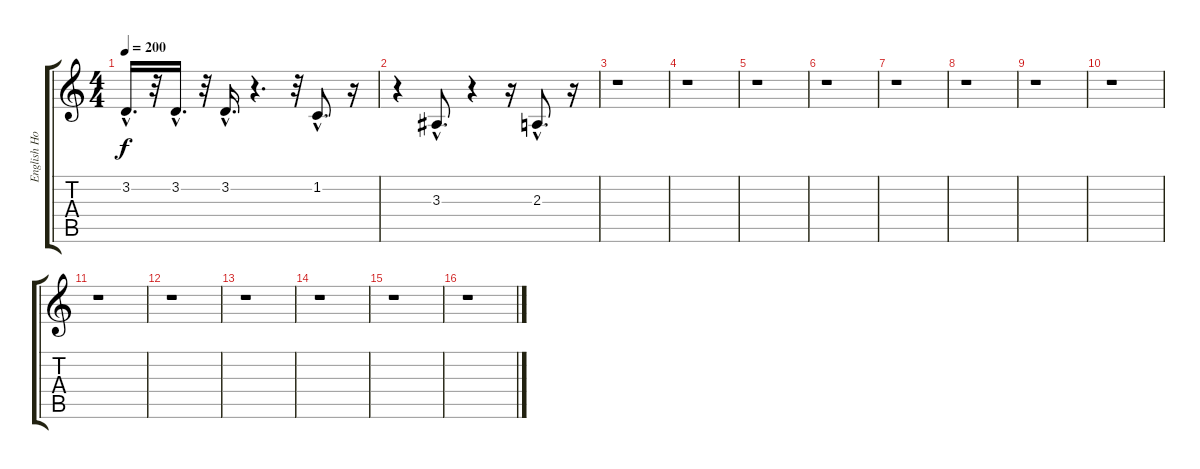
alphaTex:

\track ("English Horns" "English Ho") {instrument englishhorn}
\staff {score tabs}
\tuning (E4 B3 G3 D3 A2 E2) {hide}
\ts (4 4)
\tempo 200
\clef g2
\ks c
3.2{hac}.16{d dy f} r.32 3.2{hac}.16{d} r.32 3.2{hac}.16{d} r.4{d} r.32 1.2{hac}.8{d} r.16 |
r.4 3.3{hac}.8{d} r.4 r.16 2.3{hac}.8{d} r.16 |
r.1 |
r.1 |
r.1 |
r.1 |
r.1 |
r.1 |
r.1 |
r.1 |
r.1 |
r.1 |
r.1 |
r.1 |
r.1 |
r.1
